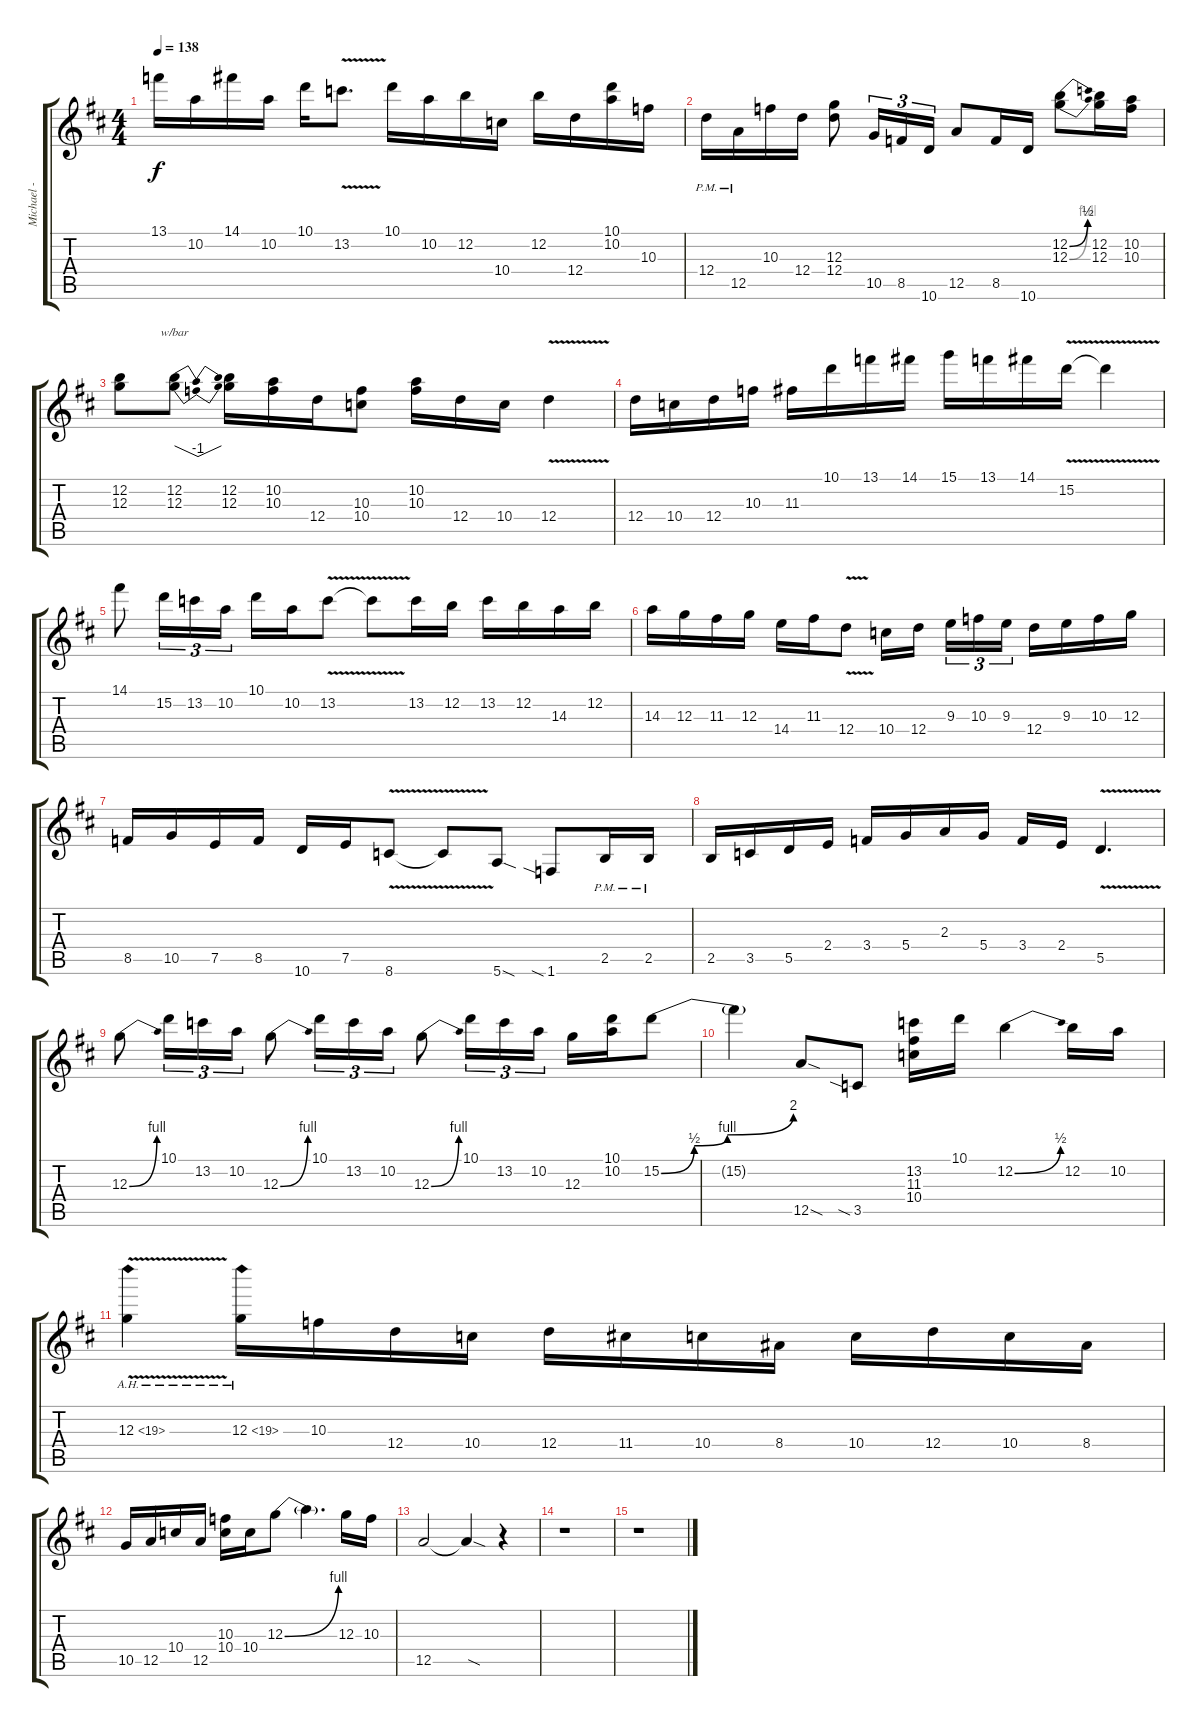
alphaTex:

\track ("Michael - 1" "Michael - ") {instrument overdrivenguitar}
\staff {score tabs}
\tuning (E4 B3 G3 D3 A2 E2) {hide}
\ts (4 4)
\tempo 138
\clef g2
\ks d
13.1.16{dy f} 10.2.16 14.1.16 10.2.16 10.1.16 13.2{v}.8{d} 10.1.16 10.2.16 12.2.16 10.4.16 12.2.16 12.4.16 (10.1 10.2).16 10.3.16 |
12.4{pm}.16 12.5{pm}.16 10.3.16 12.4.16 (12.3 12.4).8 10.5.16{tu (3 2)} 8.5.16{tu (3 2)} 10.6.16{tu (3 2)} 12.5.8 8.5.16 10.6.16 (12.2{be (bend 0 0 60 2)} 12.3{be (bend 0 0 60 4)}).8 (12.2 12.3).16 (10.2 10.3).16 |
(12.2 12.3).8 (12.2 12.3).8{tbe (dip default 0 0 30 -4 60 0)} (12.2 12.3).16 (10.2 10.3).16 12.4.16 (10.3 10.4).8 (10.2 10.3).16 12.4.16 10.4.16 12.4{v}.4 |
12.4.16 10.4.16 12.4.16 10.3.16 11.3.16 10.1.16 13.1.16 14.1.16 15.1.16 13.1.16 14.1.16 15.2{v}.16 15.2{t}.4 |
14.1.8 15.2.16{tu (3 2)} 13.2.16{tu (3 2)} 10.2.16{tu (3 2)} 10.1.16 10.2.16 13.2{v}.8 13.2{t}.8 13.2.16 12.2.16 13.2.16 12.2.16 14.3.16 12.2.16 |
14.3.16 12.3.16 11.3.16 12.3.16 14.4.16 11.3.16 12.4{v}.8 10.4.16 12.4.16{beam splitsecondary} 9.3.16{tu (3 2)} 10.3.16{tu (3 2)} 9.3.16{tu (3 2)} 12.4.16 9.3.16 10.3.16 12.3.16 |
8.5.16 10.5.16 7.5.16 8.5.16 10.6.16 7.5.16 8.6{v}.8 8.6{t}.8 5.6{sod}.8 1.6{sia}.8 2.5{pm}.16 2.5{pm}.16 |
2.5.16 3.5.16 5.5.16 2.4.16 3.4.16 5.4.16 2.3.16 5.4.16 3.4.16 2.4.16 5.5{v}.4{d} |
12.3{be (bend 0 0 60 4)}.8 10.1.16{tu (3 2)} 13.2.16{tu (3 2)} 10.2.16{tu (3 2)} 12.3{be (bend 0 0 60 4)}.8 10.1.16{tu (3 2)} 13.2.16{tu (3 2)} 10.2.16{tu (3 2)} 12.3{be (bend 0 0 60 4)}.8 10.1.16{tu (3 2)} 13.2.16{tu (3 2)} 10.2.16{tu (3 2)} 12.3.16 (10.1 10.2).16 15.2{be (custom 0 0 15 2 30 4 60 8)}.8 |
15.2{t}.4 12.5{sod}.8 3.5{sia}.8 (13.2 11.3 10.4).16 10.1.16 12.2{be (bend 0 0 60 2)}.4 12.2.16 10.2.16 |
12.3{ah 7 v}.4 12.3{ah 7}.16 10.3.16 12.4.16 10.4.16 12.4.16 11.4.16 10.4.16 8.4.16 10.4.16 12.4.16 10.4.16 8.4.16 |
10.5.16 12.5.16 10.4.16 12.5.16 (10.3 10.4).16 10.4.16 12.3{be (bend 0 0 60 4)}.8 12.3{t}.4{d} 12.3.16 10.3.16 |
12.5.2 12.5{sod t}.4 r.4 |
r.1 |
r.1
